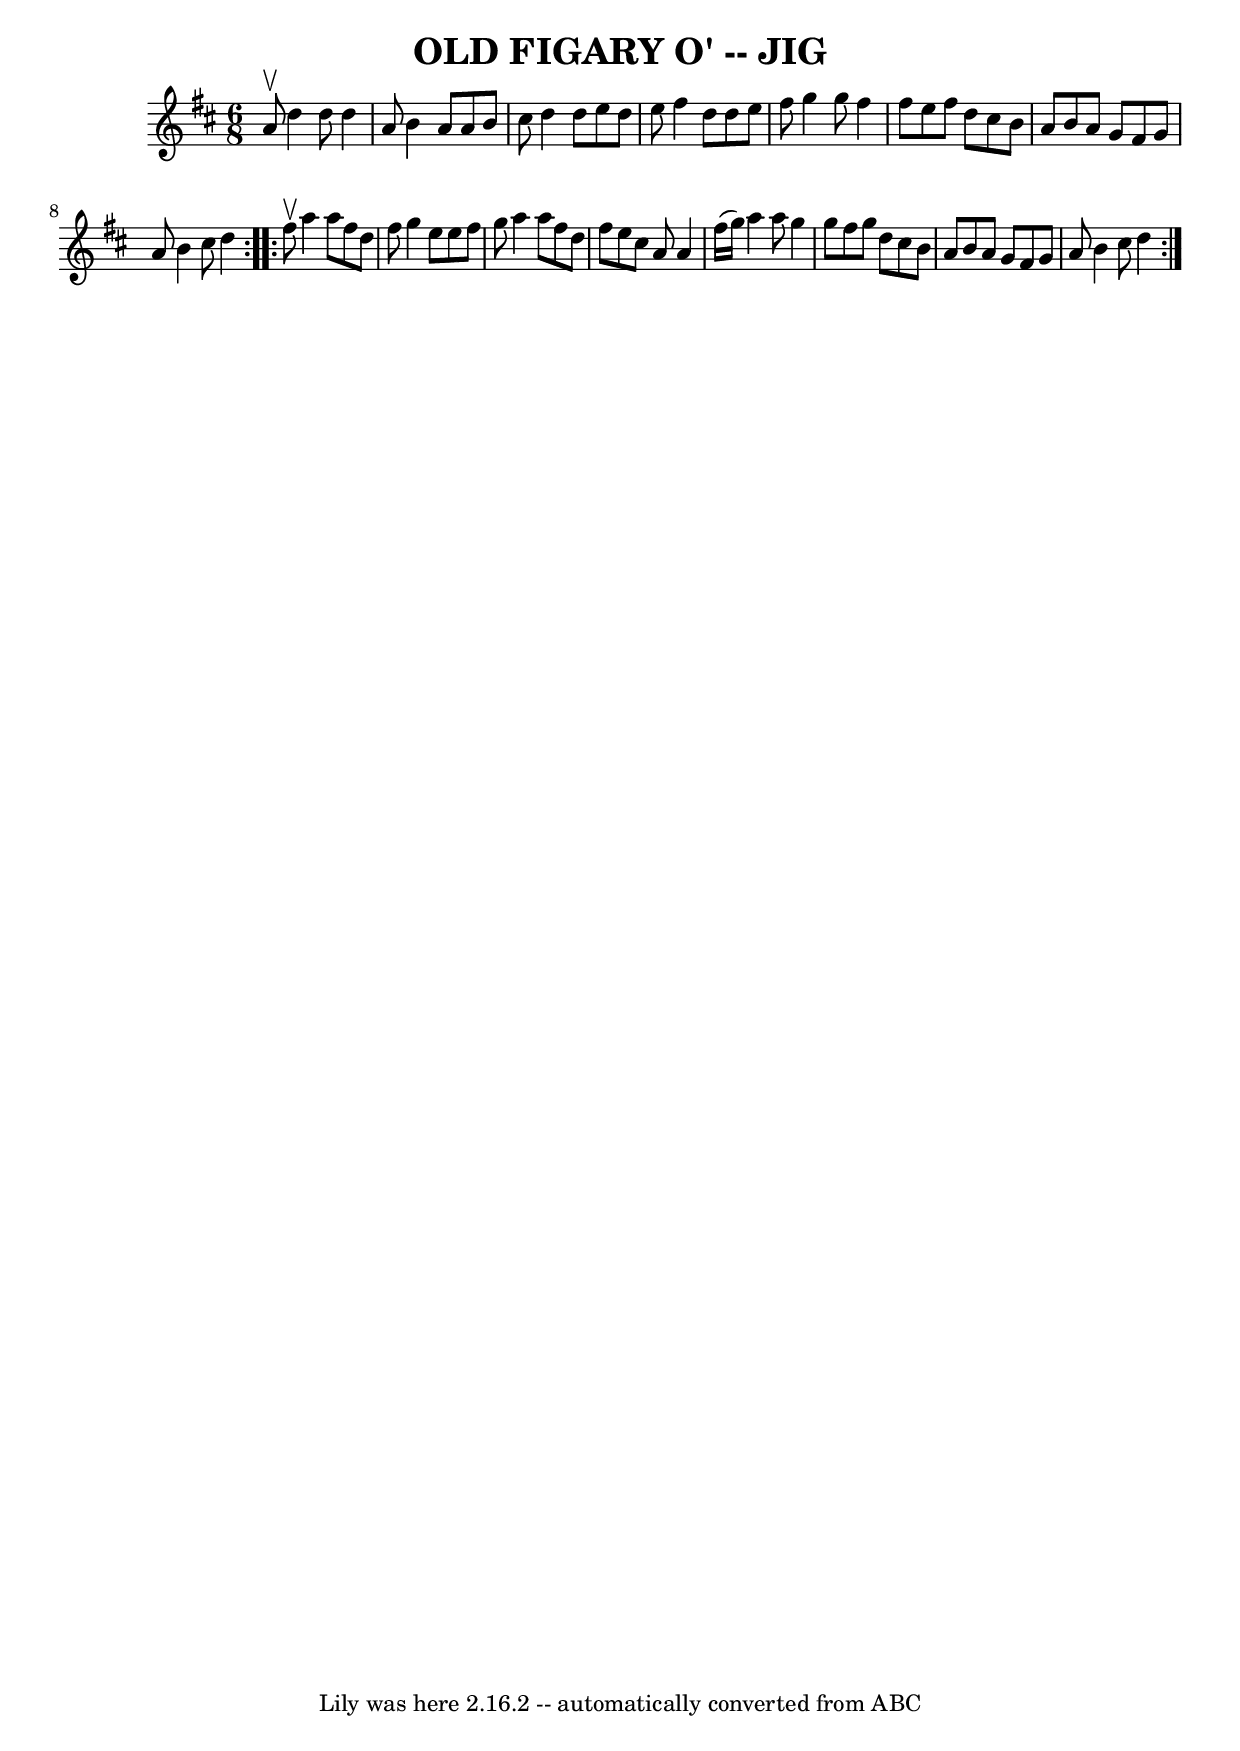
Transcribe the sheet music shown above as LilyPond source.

\version "2.16.2"
\include "Mammoth.ily"
\header {
  %% book = "Ryan's Mammoth Collection of Fiddle Tunes"
 crossRefNumber = "1"
 footnotes = ""
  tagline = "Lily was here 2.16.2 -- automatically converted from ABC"
  title = "OLD FIGARY O' -- JIG"

}
voicedefault =  {



  \repeat volta 2 {

    \time 6/8 
    \key d \major a'8^\upbow        |
 d''4 d''8 d''4 a'8     |
 b'4 a'8 a'8 b'8 cs''8    |
 d''4 d''8 e''8 d''8 e''8     |
 fs''4 d''8 d''8 e''8 fs''8   | |
 g''4 g''8 fs''4 fs''8    |
 e''8 fs''8 d''8 cs''8 b'8 a'8     |
 b'8 a'8 g'8 fs'8 g'8 a'8     |
 b'4 cs''8 d''4    
  }     

  \repeat volta 2 { fs''8^\upbow        |
 a''4 a''8 fs''8 d''8 fs''8     |
 g''4 e''8 e''8 fs''8 g''8    |
 a''4 a''8 fs''8 d''8 fs''8     |
 e''8 cs''8 a'8 a'4 fs''16 (g''16)   |  |
 a''4 a''8 g''4 g''8     |
 fs''8 g''8 d''8 cs''8 b'8 a'8    |
 b'8 a'8 g'8 fs'8 g'8 a'8     |
 b'4 cs''8 d''4   
    
  }   

}

\score{
  <<

    \context Staff="default"
    {
      \voicedefault 
      
    }

  >>
  \layout {
    
  }
  \midi {
  }

}
